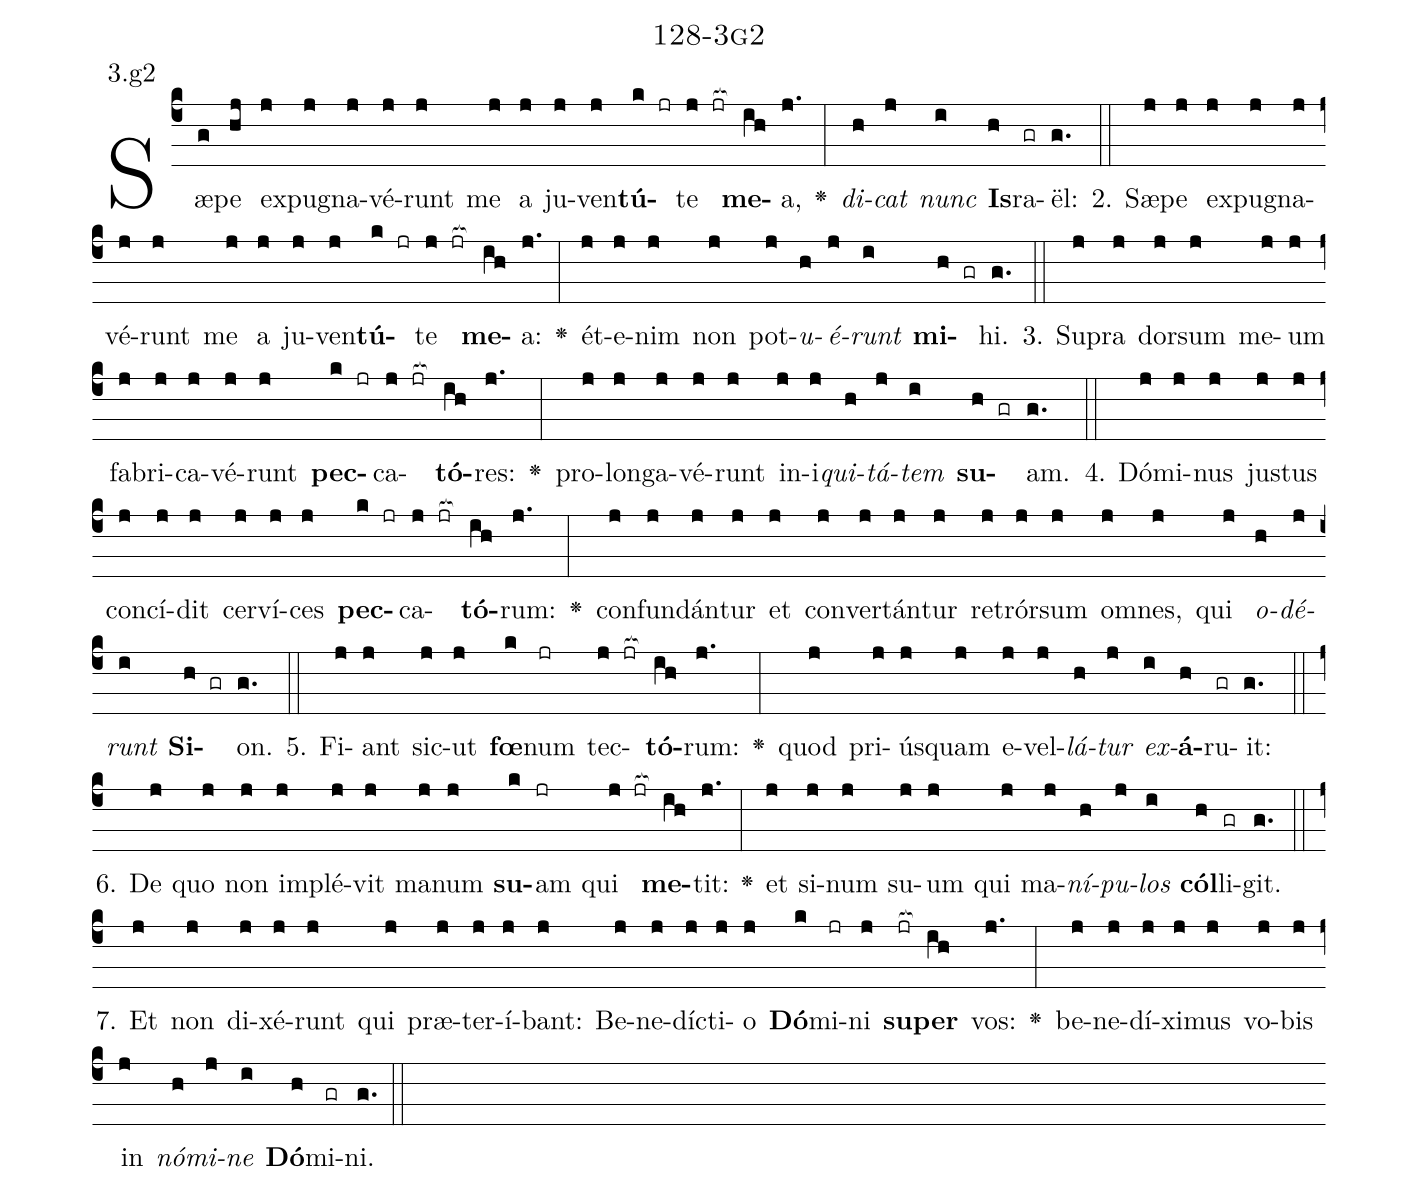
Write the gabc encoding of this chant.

name: 128-3g2;
annotation: 3.g2;
%%
(c4)Sæ(g)pe(hj) ex(j)pu(j)gna(j)vé(j)runt(j) me(j) a(j) ju(j)ven(j)<b>tú</b>(k jr)te(j jr[ocb:1{]) <b>me</b>(ih[ocb:0}])a,(j.) <v>\greheightstar</v>(:) <i>di</i>(h)<i>cat</i>(j) <i>nunc</i>(i) <b>Is</b>(h)ra(gr)ël:(g.) (::)
2. Sæ(j)pe(j) ex(j)pu(j)gna(j)vé(j)runt(j) me(j) a(j) ju(j)ven(j)<b>tú</b>(k jr)te(j jr[ocb:1{]) <b>me</b>(ih[ocb:0}])a:(j.) <v>\greheightstar</v>(:) ét(j)e(j)nim(j) non(j) pot(j)<i>u</i>(h)<i>é</i>(j)<i>runt</i>(i) <b>mi</b>(h gr)hi.(g.) (::)
3. Su(j)pra(j) dor(j)sum(j) me(j)um(j) fa(j)bri(j)ca(j)vé(j)runt(j) <b>pec</b>(k jr)ca(j jr[ocb:1{])<b>tó</b>(ih[ocb:0}])res:(j.) <v>\greheightstar</v>(:) pro(j)lon(j)ga(j)vé(j)runt(j) in(j)i(j)<i>qui</i>(h)<i>tá</i>(j)<i>tem</i>(i) <b>su</b>(h gr)am.(g.) (::)
4. Dó(j)mi(j)nus(j) jus(j)tus(j) con(j)cí(j)dit(j) cer(j)ví(j)ces(j) <b>pec</b>(k jr)ca(j jr[ocb:1{])<b>tó</b>(ih[ocb:0}])rum:(j.) <v>\greheightstar</v>(:) con(j)fun(j)dán(j)tur(j) et(j) con(j)ver(j)tán(j)tur(j) re(j)trór(j)sum(j) om(j)nes,(j) qui(j) <i>o</i>(h)<i>dé</i>(j)<i>runt</i>(i) <b>Si</b>(h gr)on.(g.) (::)
5. Fi(j)ant(j) sic(j)ut(j) <b>fœ</b>(k)num(jr) tec(j jr[ocb:1{])<b>tó</b>(ih[ocb:0}])rum:(j.) <v>\greheightstar</v>(:) quod(j) pri(j)ús(j)quam(j) e(j)vel(j)<i>lá</i>(h)<i>tur</i>(j) <i>ex</i>(i)<b>á</b>(h)ru(gr)it:(g.) (::)
6. De(j) quo(j) non(j) im(j)plé(j)vit(j) ma(j)num(j) <b>su</b>(k)am(jr) qui(j jr[ocb:1{]) <b>me</b>(ih[ocb:0}])tit:(j.) <v>\greheightstar</v>(:) et(j) si(j)num(j) su(j)um(j) qui(j) ma(j)<i>ní</i>(h)<i>pu</i>(j)<i>los</i>(i) <b>cól</b>(h)li(gr)git.(g.) (::)
7. Et(j) non(j) di(j)xé(j)runt(j) qui(j) præ(j)ter(j)í(j)bant:(j) Be(j)ne(j)díc(j)ti(j)o(j) <b>Dó</b>(k)mi(jr)ni(j) <b>su</b>(jr[ocb:1{])<b>per</b>(ih[ocb:0}]) vos:(j.) <v>\greheightstar</v>(:) be(j)ne(j)dí(j)xi(j)mus(j) vo(j)bis(j) in(j) <i>nó</i>(h)<i>mi</i>(j)<i>ne</i>(i) <b>Dó</b>(h)mi(gr)ni.(g.) (::)
